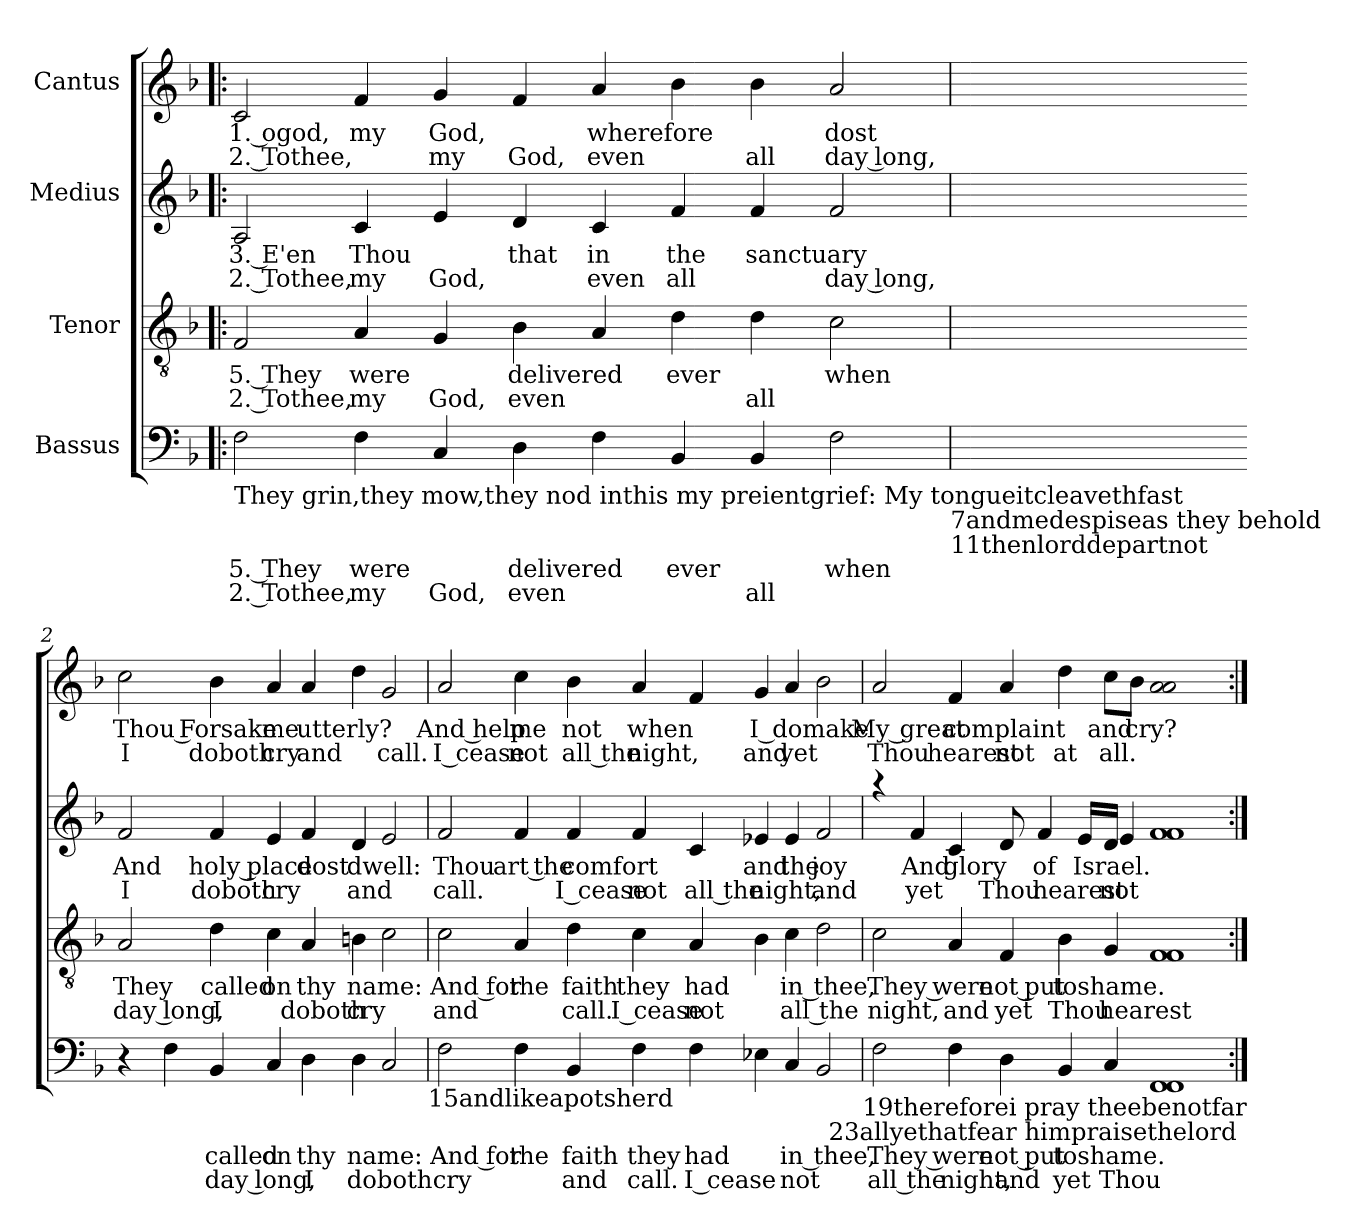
**kern	**text	**text	**kern	**text	**text	**kern	**text	**text	**kern	**text	**text
*part4	*part4	*part4	*part3	*part3	*part3	*part2	*part2	*part2	*part1	*part1	*part1
*staff4	*staff4	*staff4	*staff3	*staff3	*staff3	*staff2	*staff2	*staff2	*staff1	*staff1	*staff1
*I"Bassus	*	*	*I"Tenor	*	*	*I"Medius	*	*	*I"Cantus	*	*
*clefF4	*	*	*clefGv2	*	*	*clefG2	*	*	*clefG2	*	*
*k[b-]	*	*	*k[b-]	*	*	*k[b-]	*	*	*k[b-]	*	*
*F:	*	*	*F:	*	*	*F:	*	*	*F:	*	*
=1!|:	=1!|:	=1!|:	=1!|:	=1!|:	=1!|:	=1!|:	=1!|:	=1!|:	=1!|:	=1!|:	=1!|:
!LO:TX:b:t=They grin,they mow,they nod inthis my preientgrief&colon; My tongueitcleavethfast	!	!	!	!	!	!	!	!	!	!	!
!	!LO:LY:a:rj	!LO:LY:a:rj	!	!LO:LY:b:rj	!LO:LY:b:rj	!LO:N:head=open	!LO:LY:b:rj	!LO:LY:b:rj	!	!LO:LY:b:rj	!LO:LY:b:rj
2F\	5. They	2. Tothee,	2F/	5. They	2. Tothee,	2A/	3. E'en	2. Tothee,	2c/	1. ogod,	2. Tothee,
!LO:N:head=solid	!LO:LY:a	!LO:LY:a	!LO:N:head=solid	!LO:LY:b	!LO:LY:b	!	!LO:LY:b	!LO:LY:b	!LO:N:head=solid	!LO:LY:b	!
4F\	were	my	4A/	were	my	4c/	Thou	my	4f/	my	.
!	!	!LO:LY:a	!	!	!LO:LY:b	!LO:N:head=solid	!	!LO:LY:b:rj	!	!LO:LY:b	!LO:LY:b
4C/	.	God,	4G/	.	God,	4e/	.	God,	4g/	God,	my
!LO:N:head=solid	!LO:LY:a	!LO:LY:a	!LO:N:head=solid	!LO:LY:b	!LO:LY:b	!LO:N:head=solid	!LO:LY:b	!	!LO:N:head=solid	!	!LO:LY:b
4D\	delivered	even	4B-\	delivered	even	4d/	that	.	4f/	.	God,
!LO:N:head=solid	!	!	!LO:N:head=solid	!	!	!	!LO:LY:b	!LO:LY:b	!LO:N:head=solid	!LO:LY:b	!LO:LY:b
4F\	.	.	4A/	.	.	4c/	in	even	4a/	wherefore	even
!LO:N:head=solid	!LO:LY:a	!	!LO:N:head=solid	!LO:LY:b	!	!LO:N:head=solid	!LO:LY:b	!LO:LY:b	!LO:N:head=solid	!	!
4BB-/	ever	.	4d\	ever	.	4f/	the	all	4b-\	.	.
!LO:N:head=solid	!	!LO:LY:a:rj	!LO:N:head=solid	!	!LO:LY:b:rj	!LO:N:head=solid	!LO:LY:b	!	!LO:N:head=solid	!	!LO:LY:b
4BB-/	.	all	4d\	.	all	4f/	sanctuary	.	4b-\	.	all
!	!LO:LY:a	!	!	!LO:LY:b	!	!	!	!LO:LY:b	!LO:N:head=open	!LO:LY:b	!LO:LY:b
2F\	when	.	2c\	when	.	2f/	.	day long,	2a/	dost	day long,
!LO:TX:b:t=7andmedespiseas they behold	!	!	!	!	!	!	!	!	!	!	!
!LO:TX:b:t=11thenlorddepartnot	!	!	!	!	!	!	!	!	!	!	!
=2	=2	=2	=2	=2	=2	=2	=2	=2	=2	=2	=2
!	!	!	!LO:N:head=open	!LO:LY:b	!LO:LY:b	!	!LO:LY:b	!LO:LY:b	!	!LO:LY:b	!LO:LY:b
4r	.	.	2A/	They	day long,	2f/	And	I	2cc>\	Thou Forsake	I
!LO:N:head=solid	!	!	!	!	!	!	!	!	!	!	!
4F\	.	.	.	.	.	.	.	.	.	.	.
!LO:N:head=solid	!LO:LY:a	!LO:LY:a	!LO:N:head=solid	!LO:LY:b	!LO:LY:b	!LO:N:head=solid	!LO:LY:b:rj	!LO:LY:b:rj	!LO:N:head=solid	!	!LO:LY:b
4BB-/	called	day long,	4d\	called	I	4f/	holy place	doboth	4b-\	.	doboth
!	!LO:LY:a	!	!	!LO:LY:b	!	!LO:N:head=solid	!	!LO:LY:b	!LO:N:head=solid	!LO:LY:b	!LO:LY:b
4C/	on	.	4c\	on	.	4e/	.	cry	4a/	me	cry
!LO:N:head=solid	!LO:LY:a	!LO:LY:a	!LO:N:head=solid	!LO:LY:b	!LO:LY:b	!LO:N:head=solid	!LO:LY:b	!	!LO:N:head=solid	!LO:LY:b	!LO:LY:b
4D\	thy	I	4A/	thy	doboth	4f/	dost	.	4a/	utterly?	and
!LO:N:head=solid	!LO:LY:a	!LO:LY:a	!LO:N:head=solid	!LO:LY:b	!LO:LY:b	!LO:N:head=solid	!LO:LY:b	!LO:LY:b	!LO:N:head=solid	!	!
4D\	name:	doboth	4Bn\	name:	cry	4d/	dwell:	and	4dd\	.	.
!	!	!	!	!	!	!LO:N:head=open	!	!	!	!	!LO:LY:b
2C/	.	.	2c\	.	.	2e/	.	.	2g/	.	call.
!LO:TX:b:t=15andlikeapotsherd	!	!	!	!	!	!	!	!	!	!	!
=3	=3	=3	=3	=3	=3	=3	=3	=3	=3	=3	=3
!	!LO:LY:a:rj	!LO:LY:a:rj	!	!LO:LY:b:rj	!LO:LY:b:rj	!	!LO:LY:b	!LO:LY:b	!LO:N:head=open	!LO:LY:b:rj	!LO:LY:b:rj
2F\	And for	cry	2c\	And for	and	2f/	Thou	call.	2a/	And help	I cease
!LO:N:head=solid	!LO:LY:a	!	!LO:N:head=solid	!LO:LY:b	!	!LO:N:head=solid	!LO:LY:b:rj	!	!	!LO:LY:b	!LO:LY:b
4F\	the	.	4A/	the	.	4f/	art the	.	4cc\	me	not
!LO:N:head=solid	!LO:LY:a	!LO:LY:a	!LO:N:head=solid	!LO:LY:b	!LO:LY:b	!LO:N:head=solid	!LO:LY:b	!LO:LY:b	!LO:N:head=solid	!LO:LY:b	!LO:LY:b
4BB-/	faith	and	4d\	faith	call.	4f/	comfort	I cease	4b-\	not	all the
!LO:N:head=solid	!LO:LY:a	!LO:LY:a	!	!LO:LY:b	!LO:LY:b	!LO:N:head=solid	!	!LO:LY:b	!LO:N:head=solid	!LO:LY:b	!LO:LY:b
4F\	they	call.	4c\	they	I cease	4f/	.	not	4a/	when	night,
!LO:N:head=solid	!LO:LY:a	!LO:LY:a	!LO:N:head=solid	!LO:LY:b	!LO:LY:b	!	!	!LO:LY:b	!LO:N:head=solid	!	!
4F\	had	I cease	4A/	had	not	4c/	.	all the	4f/	.	.
!LO:N:head=solid	!	!	!LO:N:head=solid	!	!	!LO:N:head=solid	!LO:LY:b	!LO:LY:b	!	!LO:LY:b:rj	!LO:LY:b:rj
4E-X\	.	.	4B-\	.	.	4e-X/	and	night,	4g/	I domake	and
!	!LO:LY:a:rj	!LO:LY:a:rj	!	!LO:LY:b:rj	!LO:LY:b:rj	!LO:N:head=solid	!LO:LY:b	!	!LO:N:head=solid	!	!LO:LY:b
4C/	in thee,	not	4c\	in thee,	all the	4e-/	the	.	4a/	.	yet
!	!	!	!LO:N:head=open	!	!	!	!LO:LY:b	!LO:LY:b	!	!	!
2BB-/	.	.	2d\	.	.	2f/	joy	and	2b-\	.	.
!LO:TX:b:t=19thereforei pray theebenotfar	!	!	!	!	!	!	!	!	!	!	!
=4	=4	=4	=4	=4	=4	=4	=4	=4	=4	=4	=4
!	!LO:LY:a:rj	!LO:LY:a:rj	!	!LO:LY:b:rj	!LO:LY:b:rj	!	!	!	!LO:N:head=open	!LO:LY:b:rj	!LO:LY:b:rj
*	*	*	*	*	*	*^	*	*	*	*	*
2F\	They were	all the	2c\	They were	night,	4raa	1ryy	.	.	2a</	My great	Thou
!	!	!	!	!	!	!LO:N:head=solid	!	!LO:LY:b:rj	!LO:LY:b:rj	!	!	!
.	.	.	.	.	.	4f/	.	And	yet	.	.	.
!LO:N:head=solid	!	!LO:LY:a:rj	!LO:N:head=solid	!	!LO:LY:b:rj	!	!	!LO:LY:b	!	!LO:N:head=solid	!LO:LY:b	!LO:LY:b
4F\	.	night,	4A/	.	and	4c/	.	glory	.	4f/	complaint	hearest
!LO:N:head=solid	!LO:LY:a	!LO:LY:a	!LO:N:head=solid	!LO:LY:b	!LO:LY:b	!LO:N:head=solid	!	!	!LO:LY:b	!LO:N:head=solid	!	!LO:LY:b
4D\	not put	and	4F/	not put	yet	8d/	.	.	Thou	4a/	.	not
!	!	!	!	!	!	!LO:N:head=solid	!	!LO:LY:b:rj	!LO:LY:b:rj	!	!	!
.	.	.	.	.	.	4f/	.	of	hearest	.	.	.
!LO:N:head=solid	!LO:LY:a	!LO:LY:a	!LO:N:head=solid	!LO:LY:b	!LO:LY:b	!	!	!	!	!LO:N:head=solid	!	!LO:LY:b
4BB-/	toshame.	yet	4B-\	toshame.	Thou	.	4ryy	.	.	4dd\	.	at
!	!	!	!	!	!	!LO:N:head=solid	!	!LO:LY:b	!	!	!	!
.	.	.	.	.	.	16e/LL	.	Israel.	.	.	.	.
.	.	.	.	.	.	16ryy	.	.	.	.	.	.
!	!	!LO:LY:a	!	!	!LO:LY:b	!LO:N:head=solid	!LO:N:head=solid	!	!LO:LY:b	!	!LO:LY:b:rj	!LO:LY:b:rj
4C/	.	Thou	4G/	.	hearest	16d/JJ	4e/	.	not	8cc\L	and	all.
.	.	.	.	.	.	1ryy	.	.	.	.	.	.
!	!	!	!	!	!	!	!	!	!	!LO:N:head=solid	!LO:LY:b	!
.	.	.	.	.	.	.	.	.	.	8b-\J	cry?	.
!	!	!	!	!	!	!	!	!	!	!LO:N:n=1:head=open	!	!
!	!	!	!	!	!	!	!	!	!	!LO:N:n=2:head=open	!	!
(<1FF 1FF	.	.	(<1F 1F	.	.	.	(<1f 1f	.	.	(<1a 1a	.	.
.	.	.	.	.	.	8.ryy	.	.	.	.	.	.
*	*	*	*	*	*	*v	*v	*	*	*	*	*
!LO:TX:b:t=23allyethatfear himpraisethelord	!	!	!	!	!	!	!	!	!	!	!
=:|!	=:|!	=:|!	=:|!	=:|!	=:|!	=:|!	=:|!	=:|!	=:|!	=:|!	=:|!
*-	*-	*-	*-	*-	*-	*-	*-	*-	*-	*-	*-
